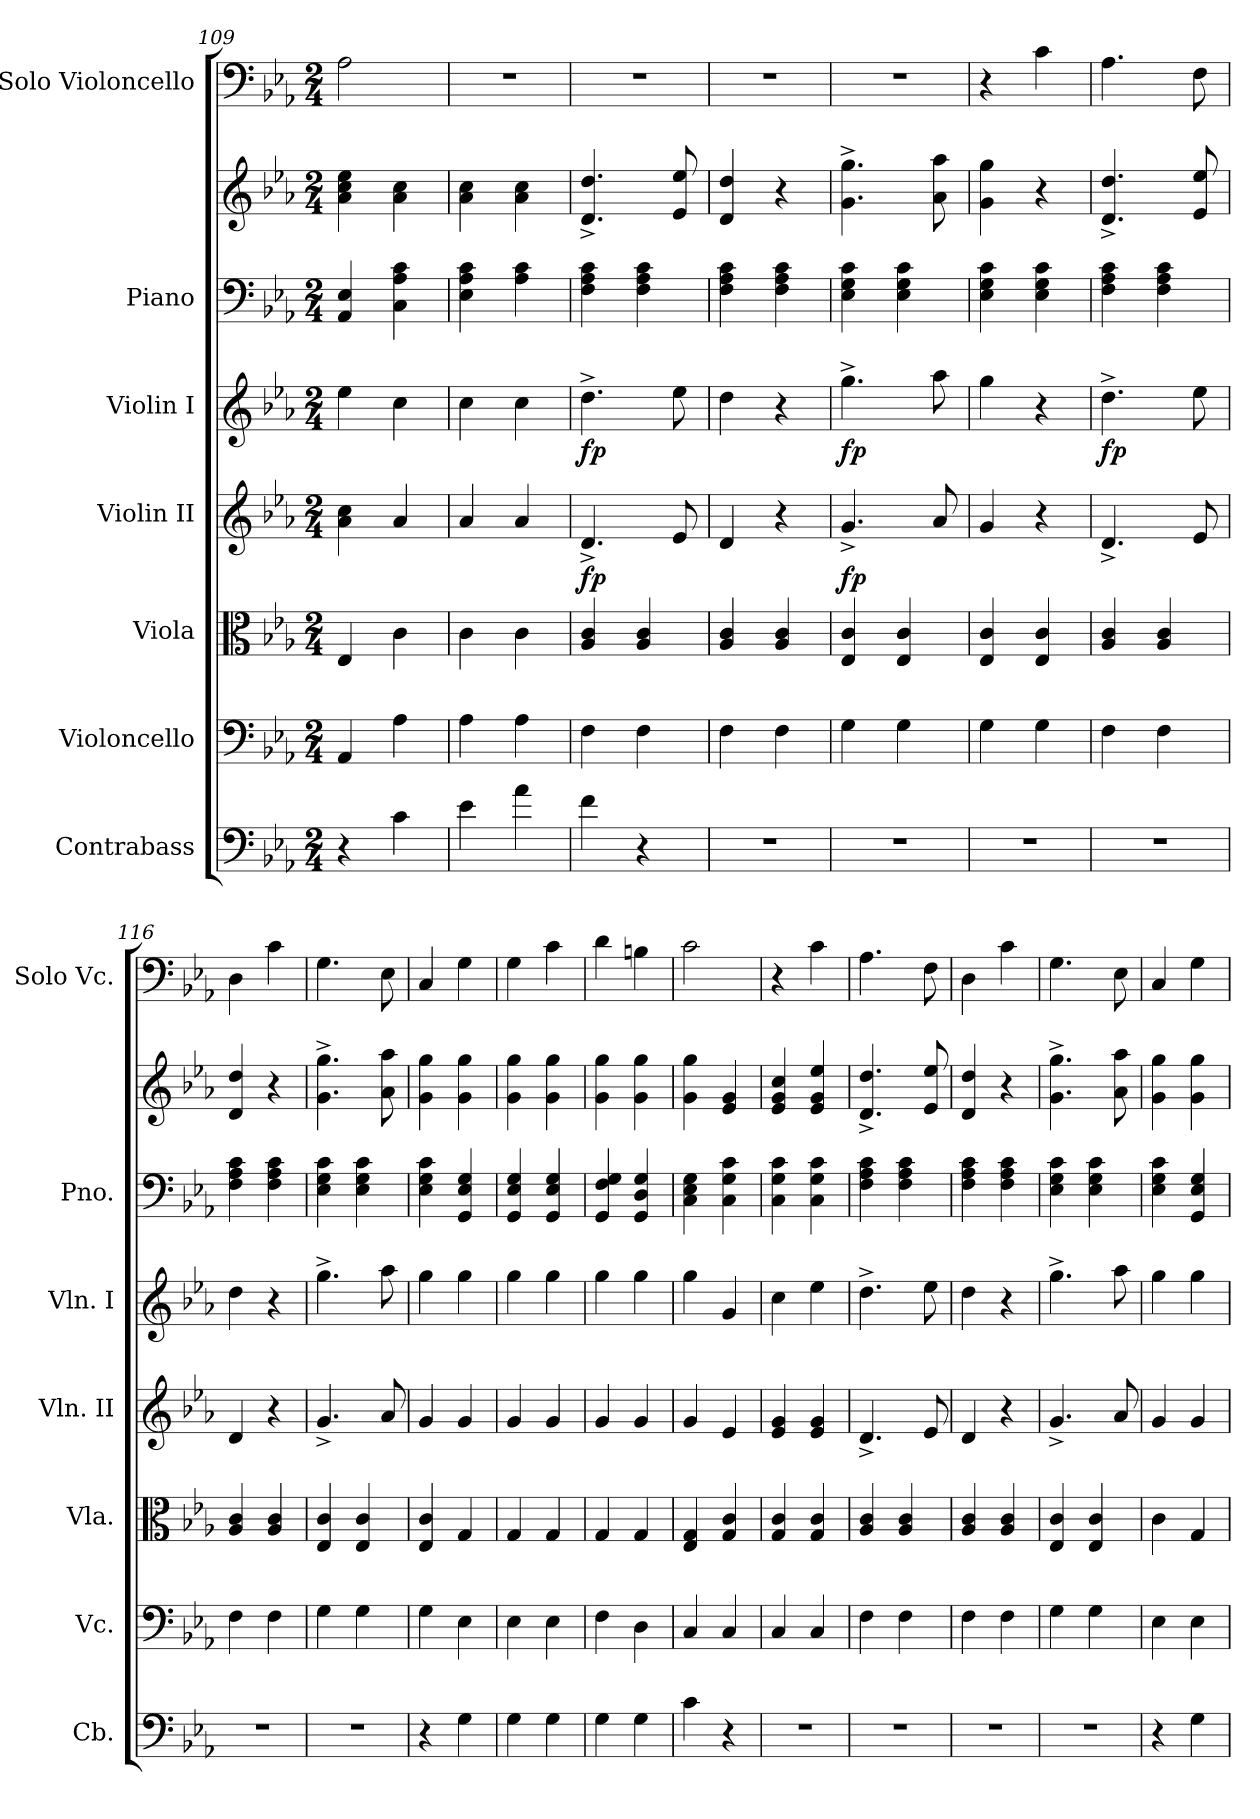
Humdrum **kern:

**kern	**kern	**kern	**kern	**dynam	**kern	**dynam	**kern	**kern	**kern
*part7	*part6	*part5	*part4	*part4	*part3	*part3	*part2	*part2	*part1
*staff8	*staff7	*staff6	*staff5	*staff5	*staff4	*staff4	*staff3	*staff2	*staff1
*I"Contrabass	*I"Violoncello	*I"Viola	*I"Violin II	*	*I"Violin I	*	*I"Piano	*	*I"Solo Violoncello
*I'Cb.	*I'Vc.	*I'Vla.	*I'Vln. II	*	*I'Vln. I	*	*I'Pno.	*	*I'Solo Vc.
*clefF4	*clefF4	*clefC3	*clefG2	*	*clefG2	*	*clefF4	*clefG2	*clefF4
*ITrd7c12	*	*	*	*	*	*	*	*	*
*k[b-e-a-]	*k[b-e-a-]	*k[b-e-a-]	*k[b-e-a-]	*	*k[b-e-a-]	*	*k[b-e-a-]	*k[b-e-a-]	*k[b-e-a-]
*M2/4	*M2/4	*M2/4	*M2/4	*	*M2/4	*	*M2/4	*M2/4	*M2/4
=109	=109	=109	=109	=109	=109	=109	=109	=109	=109
4r	4AA-/	4E-/	4a-\ 4cc\	.	4ee-\	.	4AA-/ 4E-/	4a-\ 4cc\ 4ee-\	2A-\
4C\	4A-\	4c\	4a-/	.	4cc\	.	4C\ 4A-\ 4c\	4a-\ 4cc\	.
=110	=110	=110	=110	=110	=110	=110	=110	=110	=110
4E-\	4A-\	4c\	4a-/	.	4cc\	.	4E-\ 4A-\ 4c\	4a-\ 4cc\	2r
4A-\	4A-\	4c\	4a-/	.	4cc\	.	4A-\ 4c\	4a-\ 4cc\	.
=111	=111	=111	=111	=111	=111	=111	=111	=111	=111
!	!	!	!	!LO:DY:b	!	!LO:DY:b	!	!	!
4F\	4F\	4A-/ 4c/	4.d^/	fp	4.dd^\	fp	4F\ 4A-\ 4c\	4.d/^ 4.dd/^	2r
4r	4F\	4A-/ 4c/	.	.	.	.	4F\ 4A-\ 4c\	.	.
.	.	.	8e-/	.	8ee-\	.	.	8e-/ 8ee-/	.
!!LO:PB:g=z
=112	=112	=112	=112	=112	=112	=112	=112	=112	=112
2r	4F\	4A-/ 4c/	4d/	.	4dd\	.	4F\ 4A-\ 4c\	4d/ 4dd/	2r
.	4F\	4A-/ 4c/	4r	.	4r	.	4F\ 4A-\ 4c\	4r	.
=113	=113	=113	=113	=113	=113	=113	=113	=113	=113
!	!	!	!	!LO:DY:b	!	!LO:DY:b	!	!	!
2r	4G\	4E-/ 4c/	4.g^/	fp	4.gg^\	fp	4E-\ 4G\ 4c\	4.g\^ 4.gg\^	2r
.	4G\	4E-/ 4c/	.	.	.	.	4E-\ 4G\ 4c\	.	.
.	.	.	8a-/	.	8aa-\	.	.	8a-\ 8aa-\	.
=114	=114	=114	=114	=114	=114	=114	=114	=114	=114
2r	4G\	4E-/ 4c/	4g/	.	4gg\	.	4E-\ 4G\ 4c\	4g\ 4gg\	4r
.	4G\	4E-/ 4c/	4r	.	4r	.	4E-\ 4G\ 4c\	4r	4c\
=115	=115	=115	=115	=115	=115	=115	=115	=115	=115
!	!	!	!	!	!	!LO:DY:b	!	!	!
2r	4F\	4A-/ 4c/	4.d^/	.	4.dd^\	fp	4F\ 4A-\ 4c\	4.d/^ 4.dd/^	4.A-\
.	4F\	4A-/ 4c/	.	.	.	.	4F\ 4A-\ 4c\	.	.
.	.	.	8e-/	.	8ee-\	.	.	8e-/ 8ee-/	8F\
=116	=116	=116	=116	=116	=116	=116	=116	=116	=116
2r	4F\	4A-/ 4c/	4d/	.	4dd\	.	4F\ 4A-\ 4c\	4d/ 4dd/	4D\
.	4F\	4A-/ 4c/	4r	.	4r	.	4F\ 4A-\ 4c\	4r	4c\
=117	=117	=117	=117	=117	=117	=117	=117	=117	=117
2r	4G\	4E-/ 4c/	4.g^/	.	4.gg^\	.	4E-\ 4G\ 4c\	4.g\^ 4.gg\^	4.G\
.	4G\	4E-/ 4c/	.	.	.	.	4E-\ 4G\ 4c\	.	.
.	.	.	8a-/	.	8aa-\	.	.	8a-\ 8aa-\	8E-\
=118	=118	=118	=118	=118	=118	=118	=118	=118	=118
4r	4G\	4E-/ 4c/	4g/	.	4gg\	.	4E-\ 4G\ 4c\	4g\ 4gg\	4C/
4GG\	4E-\	4G/	4g/	.	4gg\	.	4GG/ 4E-/ 4G/	4g\ 4gg\	4G\
=119	=119	=119	=119	=119	=119	=119	=119	=119	=119
4GG\	4E-\	4G/	4g/	.	4gg\	.	4GG/ 4E-/ 4G/	4g\ 4gg\	4G\
4GG\	4E-\	4G/	4g/	.	4gg\	.	4GG/ 4E-/ 4G/	4g\ 4gg\	4c\
=120	=120	=120	=120	=120	=120	=120	=120	=120	=120
4GG\	4F\	4G/	4g/	.	4gg\	.	4GG/ 4F/ 4G/	4g\ 4gg\	4d\
4GG\	4D\	4G/	4g/	.	4gg\	.	4GG/ 4D/ 4G/	4g\ 4gg\	4Bn\
=121	=121	=121	=121	=121	=121	=121	=121	=121	=121
4C\	4C/	4E-/ 4G/	4g/	.	4gg\	.	4C\ 4E-\ 4G\	4g\ 4gg\	2c\
4r	4C/	4G/ 4c/	4e-/	.	4g/	.	4C\ 4G\ 4c\	4e-/ 4g/	.
=122	=122	=122	=122	=122	=122	=122	=122	=122	=122
2r	4C/	4G/ 4c/	4e-/ 4g/	.	4cc\	.	4C\ 4G\ 4c\	4e-/ 4g/ 4cc/	4r
.	4C/	4G/ 4c/	4e-/ 4g/	.	4ee-\	.	4C\ 4G\ 4c\	4e-/ 4g/ 4ee-/	4c\
=123	=123	=123	=123	=123	=123	=123	=123	=123	=123
2r	4F\	4A-/ 4c/	4.d^/	.	4.dd^\	.	4F\ 4A-\ 4c\	4.d/^ 4.dd/^	4.A-\
.	4F\	4A-/ 4c/	.	.	.	.	4F\ 4A-\ 4c\	.	.
.	.	.	8e-/	.	8ee-\	.	.	8e-/ 8ee-/	8F\
=124	=124	=124	=124	=124	=124	=124	=124	=124	=124
2r	4F\	4A-/ 4c/	4d/	.	4dd\	.	4F\ 4A-\ 4c\	4d/ 4dd/	4D\
.	4F\	4A-/ 4c/	4r	.	4r	.	4F\ 4A-\ 4c\	4r	4c\
=125	=125	=125	=125	=125	=125	=125	=125	=125	=125
2r	4G\	4E-/ 4c/	4.g^/	.	4.gg^\	.	4E-\ 4G\ 4c\	4.g\^ 4.gg\^	4.G\
.	4G\	4E-/ 4c/	.	.	.	.	4E-\ 4G\ 4c\	.	.
.	.	.	8a-/	.	8aa-\	.	.	8a-\ 8aa-\	8E-\
=126	=126	=126	=126	=126	=126	=126	=126	=126	=126
4r	4E-\	4c\	4g/	.	4gg\	.	4E-\ 4G\ 4c\	4g\ 4gg\	4C/
4GG\	4E-\	4G/	4g/	.	4gg\	.	4GG/ 4E-/ 4G/	4g\ 4gg\	4G\
=	=	=	=	=	=	=	=	=	=
*-	*-	*-	*-	*-	*-	*-	*-	*-	*-
